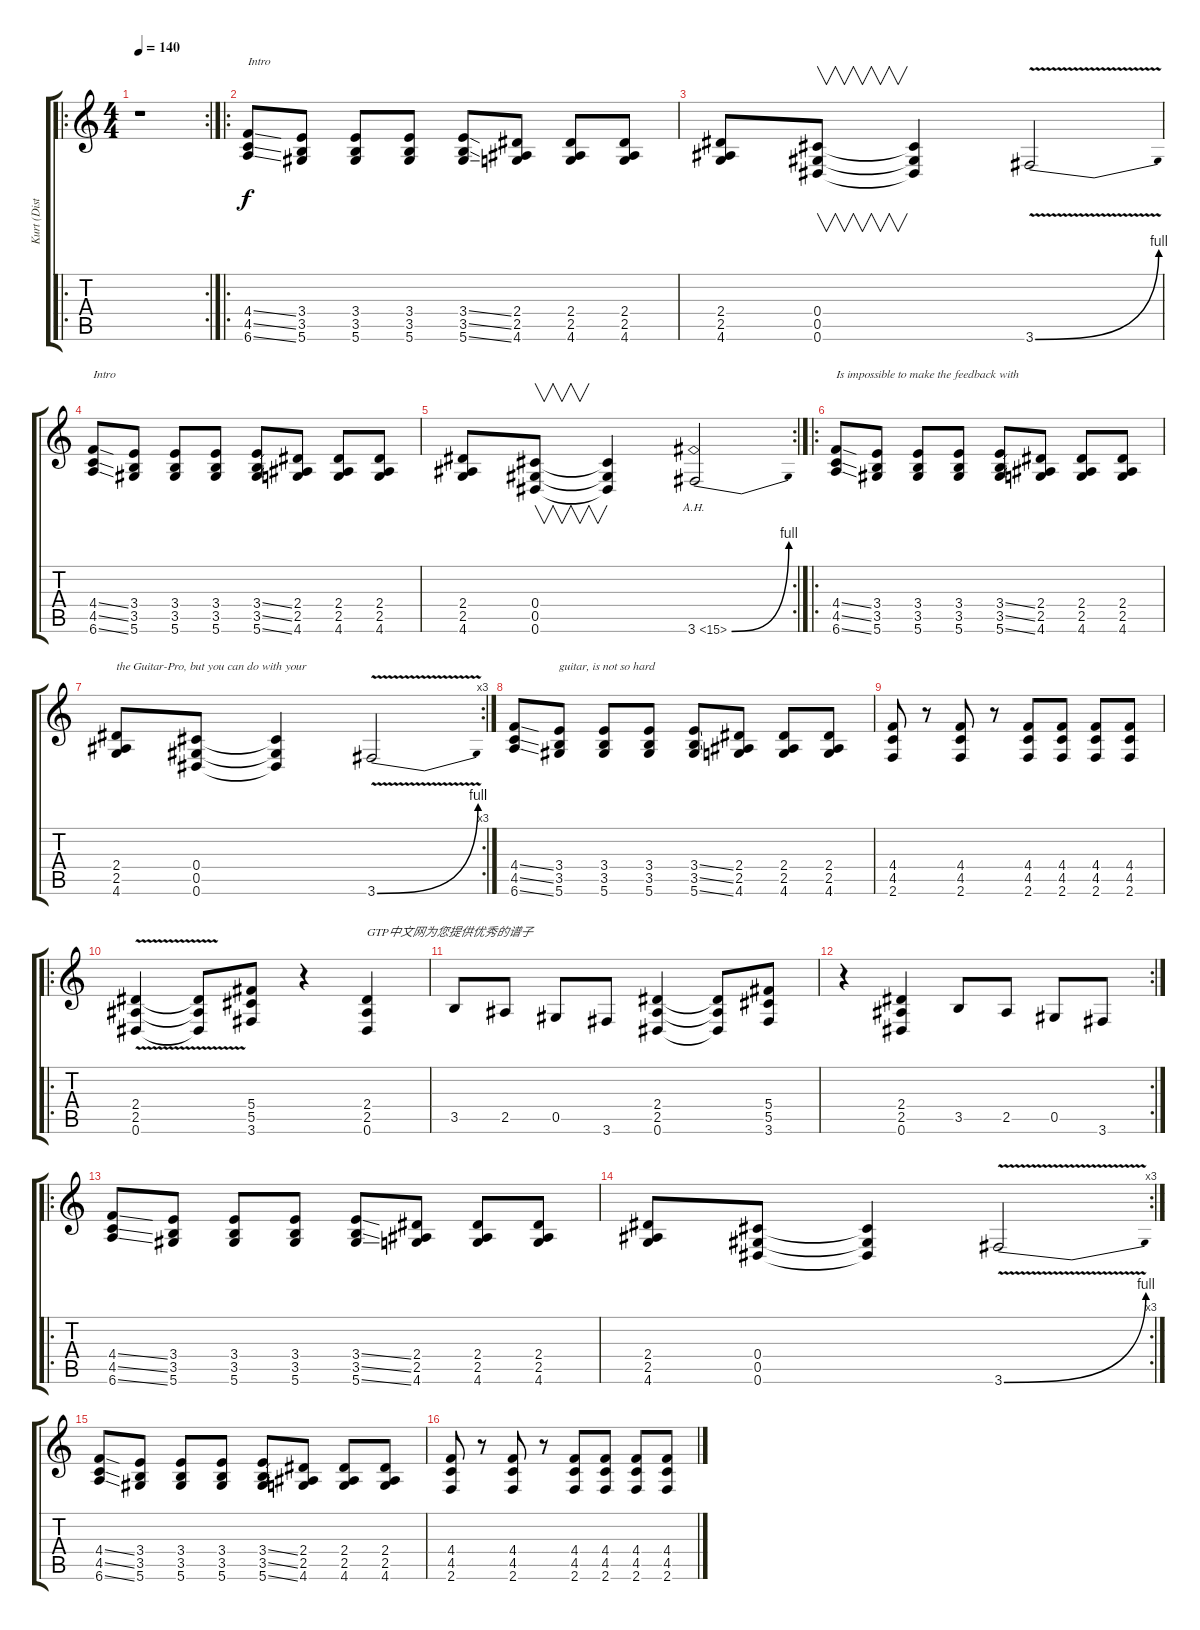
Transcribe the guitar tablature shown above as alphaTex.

\track ("Kurt (Disto Guitar)" "Kurt (Dist") {instrument distortionguitar}
\staff {score tabs}
\tuning (Eb4 Bb3 Gb3 Db3 Ab2 Eb2) {hide}
\ro
\rc 2
\ts (4 4)
\tempo 140
\clef g2
\ks c
r.1{dy f instrument distortionguitar} |
\ro
(4.4{ss} 4.5{ss} 6.6{ss}).8{txt "Intro"} (3.4 3.5 5.6).8 (3.4 3.5 5.6).8 (3.4 3.5 5.6).8 (3.4{ss} 3.5{ss} 5.6{ss}).8 (2.4 2.5 4.6).8 (2.4 2.5 4.6).8 (2.4 2.5 4.6).8 |
(2.4 2.5 4.6).8 (0.4 0.5 0.6).8{v} (0.4{t} 0.5{t} 0.6{t}).4 3.6{be (bend 0 0 60 4) v}.2 |
(4.4{ss} 4.5{ss} 6.6{ss}).8{txt "Intro"} (3.4 3.5 5.6).8 (3.4 3.5 5.6).8 (3.4 3.5 5.6).8 (3.4{ss} 3.5{ss} 5.6{ss}).8 (2.4 2.5 4.6).8 (2.4 2.5 4.6).8 (2.4 2.5 4.6).8 |
\rc 2
(2.4 2.5 4.6).8 (0.4 0.5 0.6).8{v} (0.4{t} 0.5{t} 0.6{t}).4 3.6{be (bend 0 0 60 4) ah 12}.2 |
\ro
(4.4{ss} 4.5{ss} 6.6{ss}).8{txt "Is impossible to make the feedback with "} (3.4 3.5 5.6).8 (3.4 3.5 5.6).8 (3.4 3.5 5.6).8 (3.4{ss} 3.5{ss} 5.6{ss}).8 (2.4 2.5 4.6).8 (2.4 2.5 4.6).8 (2.4 2.5 4.6).8 |
\rc 3
(2.4 2.5 4.6).8{txt "the Guitar-Pro, but you can do with your"} (0.4 0.5 0.6).8 (0.4{t} 0.5{t} 0.6{t}).4 3.6{be (bend 0 0 60 4) v}.2 |
(4.4{ss} 4.5{ss} 6.6{ss}).8 (3.4 3.5 5.6).8{txt "guitar, is not so hard"} (3.4 3.5 5.6).8 (3.4 3.5 5.6).8 (3.4{ss} 3.5{ss} 5.6{ss}).8 (2.4 2.5 4.6).8 (2.4 2.5 4.6).8 (2.4 2.5 4.6).8 |
(4.4 4.5 2.6).8 r.8 (4.4 4.5 2.6).8 r.8 (4.4 4.5 2.6).8 (4.4 4.5 2.6).8 (4.4 4.5 2.6).8 (4.4 4.5 2.6).8 |
\ro
(2.4{v} 2.5{v} 0.6{v}).4 (2.4{t} 2.5{t} 0.6{t}).8 (5.4 5.5 3.6).8 r.4 (2.4 2.5 0.6).4{txt "GTP中文网为您提供优秀的谱子"} |
3.5.8 2.5.8 0.5.8 3.6.8 (2.4 2.5 0.6).4 (2.4{t} 2.5{t} 0.6{t}).8 (5.4 5.5 3.6).8 |
\rc 2
r.4 (2.4 2.5 0.6).4 3.5.8 2.5.8 0.5.8 3.6.8 |
\ro
(4.4{ss} 4.5{ss} 6.6{ss}).8 (3.4 3.5 5.6).8 (3.4 3.5 5.6).8 (3.4 3.5 5.6).8 (3.4{ss} 3.5{ss} 5.6{ss}).8 (2.4 2.5 4.6).8 (2.4 2.5 4.6).8 (2.4 2.5 4.6).8 |
\rc 3
(2.4 2.5 4.6).8 (0.4 0.5 0.6).8 (0.4{t} 0.5{t} 0.6{t}).4 3.6{be (bend 0 0 60 4) v}.2 |
(4.4{ss} 4.5{ss} 6.6{ss}).8 (3.4 3.5 5.6).8 (3.4 3.5 5.6).8 (3.4 3.5 5.6).8 (3.4{ss} 3.5{ss} 5.6{ss}).8 (2.4 2.5 4.6).8 (2.4 2.5 4.6).8 (2.4 2.5 4.6).8 |
(4.4 4.5 2.6).8 r.8 (4.4 4.5 2.6).8 r.8 (4.4 4.5 2.6).8 (4.4 4.5 2.6).8 (4.4 4.5 2.6).8 (4.4 4.5 2.6).8
